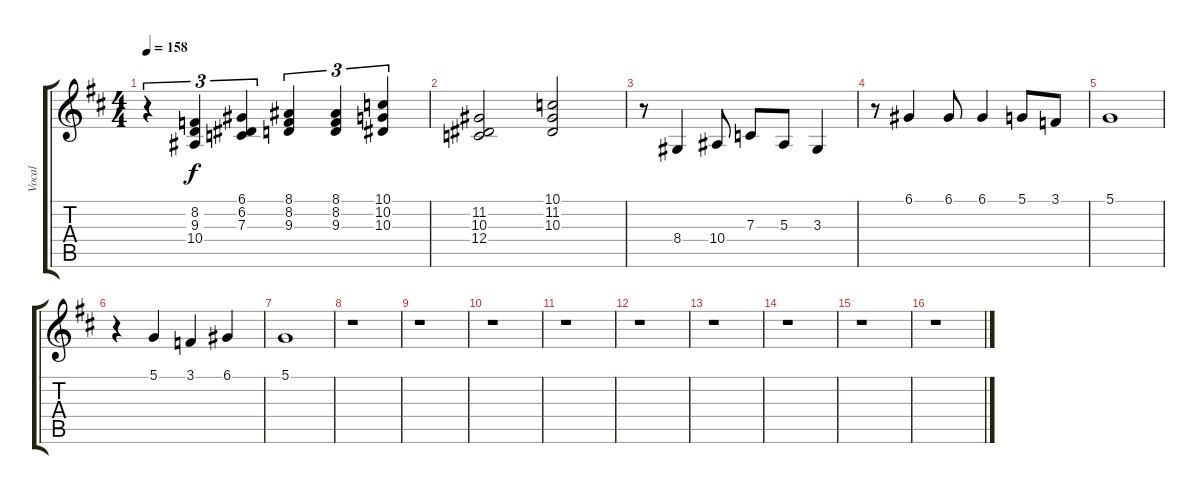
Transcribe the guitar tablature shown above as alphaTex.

\track ("Vocal" "Vocal") {instrument brightacousticpiano}
\staff {score tabs}
\tuning (D4 A3 F3 C3 G2 D2) {hide}
\ts (4 4)
\tempo 158
\clef g2
\ks d
r.4{tu (3 2) dy f} (8.2 9.3 10.4).4{tu (3 2)} (6.1 6.2 7.3).4{tu (3 2)} (8.1 8.2 9.3).4{tu (3 2)} (8.1 8.2 9.3).4{tu (3 2)} (10.1 10.2 10.3).4{tu (3 2)} |
(11.2 10.3 12.4).2 (10.1 11.2 10.3).2 |
r.8 8.4.4 10.4.8 7.3.8 5.3.8 3.3.4 |
r.8 6.1.4 6.1.8 6.1.4 5.1.8 3.1.8 |
5.1.1 |
r.4 5.1.4 3.1.4 6.1.4 |
5.1.1 |
r.1 |
r.1 |
r.1 |
r.1 |
r.1 |
r.1 |
r.1 |
r.1 |
r.1
